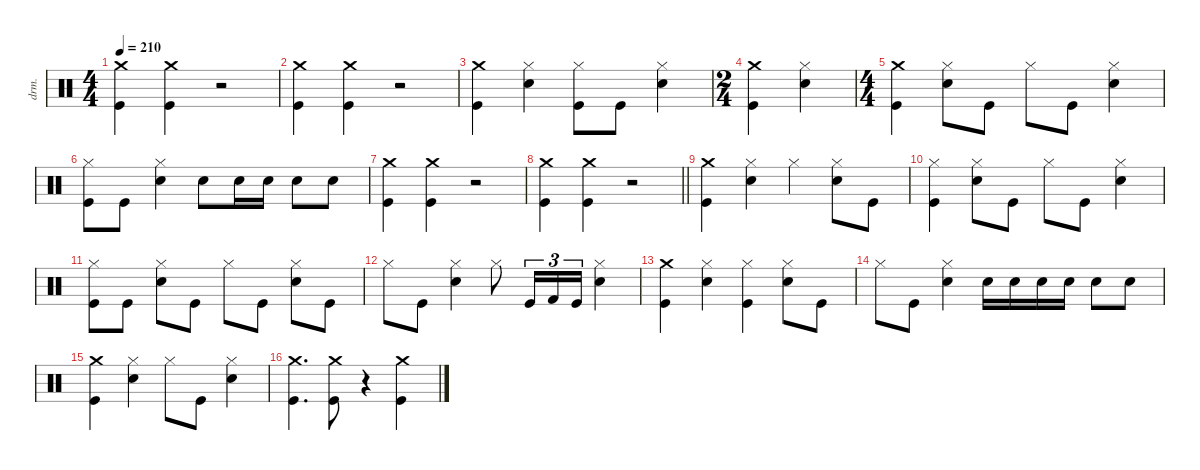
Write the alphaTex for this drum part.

\defaultSystemsLayout 4
\hideDynamics
\bracketExtendMode nobrackets
\otherSystemsTrackNameOrientation horizontal
\track ("Lars Ulrich" "drm.") {instrument percussion}
\staff {score}
\articulation defaults
\ts (4 4)
\beaming (8 2 2 2 2)
\tempo 210
\clef neutral
\ks c
("Kick (hit)" "Crash medium (hit)").4{dy fff} ("Kick (hit)" "Crash medium (hit)").4 r.2 |
("Kick (hit)" "Crash medium (hit)").4 ("Crash medium (hit)" "Kick (hit)").4 r.2 |
("Kick (hit)" "Crash medium (hit)").4 ("Snare (hit) 2" "Hi-Hat (closed)").4 ("Kick (hit)" "Hi-Hat (closed)").8 "Kick (hit)".8 ("Snare (hit) 2" "Hi-Hat (closed)").4 |
\ts (2 4)
\beaming (8 2 2 2 2)
("Crash medium (hit)" "Kick (hit)").4 ("Snare (hit) 2" "Hi-Hat (closed)").4 |
\ts (4 4)
\beaming (8 2 2 2 2)
("Kick (hit)" "Crash medium (hit)").4 ("Snare (hit) 2" "Hi-Hat (closed)").8 "Kick (hit)".8 "Hi-Hat (closed)".8 "Kick (hit)".8 ("Snare (hit) 2" "Hi-Hat (closed)").4 |
("Hi-Hat (closed)" "Kick (hit)").8 "Kick (hit)".8 ("Hi-Hat (closed)" "Snare (hit) 2").4 "Snare (hit) 2".8 "Snare (hit) 2".16 "Snare (hit) 2".16 "Snare (hit) 2".8 "Snare (hit) 2".8 |
("Kick (hit)" "Crash medium (hit)").4 ("Kick (hit)" "Crash medium (hit)").4 r.2 |
\barLineRight lightlight
("Crash medium (hit)" "Kick (hit)").4 ("Kick (hit)" "Crash medium (hit)").4 r.2 |
("Kick (hit)" "Crash medium (hit)").4 ("Snare (hit) 2" "Hi-Hat (closed)").4 "Hi-Hat (closed)".4 ("Snare (hit) 2" "Hi-Hat (closed)").8 "Kick (hit)".8 |
("Hi-Hat (closed)" "Kick (hit)").4 ("Hi-Hat (closed)" "Snare (hit) 2").8 "Kick (hit)".8 "Hi-Hat (closed)".8 "Kick (hit)".8 ("Snare (hit) 2" "Hi-Hat (closed)").4 |
("Hi-Hat (closed)" "Kick (hit)").8 "Kick (hit)".8 ("Snare (hit) 2" "Hi-Hat (closed)").8 "Kick (hit)".8 "Hi-Hat (closed)".8 "Kick (hit)".8 ("Snare (hit) 2" "Hi-Hat (closed)").8 "Kick (hit)".8 |
"Hi-Hat (closed)".8 "Kick (hit)".8 ("Snare (hit) 2" "Hi-Hat (closed)").4 "Hi-Hat (closed)".8 "Kick (hit)".16{tu (3 2)} "Kick (hit) 2".16{tu (3 2)} "Kick (hit)".16{tu (3 2)} ("Snare (hit) 2" "Hi-Hat (closed)").4 |
("Kick (hit)" "Crash medium (hit)").4 ("Hi-Hat (closed)" "Snare (hit) 2").4 ("Kick (hit)" "Hi-Hat (closed)").4 ("Snare (hit) 2" "Hi-Hat (closed)").8 "Kick (hit)".8 |
"Hi-Hat (closed)".8 "Kick (hit)".8 ("Snare (hit) 2" "Hi-Hat (closed)").4 "Snare (hit) 2".16 "Snare (hit) 2".16 "Snare (hit) 2".16 "Snare (hit) 2".16 "Snare (hit) 2".8 "Snare (hit) 2".8 |
("Kick (hit)" "Crash medium (hit)").4 ("Snare (hit) 2" "Hi-Hat (closed)").4 "Hi-Hat (closed)".8 "Kick (hit)".8 ("Snare (hit) 2" "Hi-Hat (closed)").4 |
("Kick (hit)" "Crash medium (hit)").4{d} ("Crash medium (hit)" "Kick (hit)").8 r.4 ("Kick (hit)" "Crash medium (hit)").4
